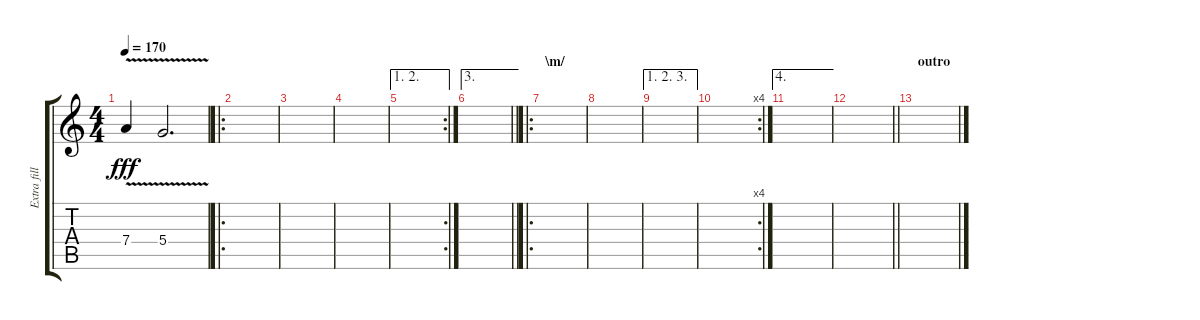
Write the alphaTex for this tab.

\track ("Extra fills" "Extra fill") {instrument distortionguitar}
\staff {score tabs}
\tuning (E4 B3 G3 D3 A2 E2) {hide}
\ts (4 4)
\tempo 170
\clef g2
\ks c
7.4{v}.4{dy fff} 5.4{v}.2{d} |
\ro
|
|
|
\ae (1 2)
\rc 2
|
\ae 3
\barLineRight lightlight
|
\ro
\section ("" "\\m/")
|
|
\ae (1 2 3)
|
\rc 4
|
\ae 4
|
\barLineRight lightlight
|
\section ("" "outro")
